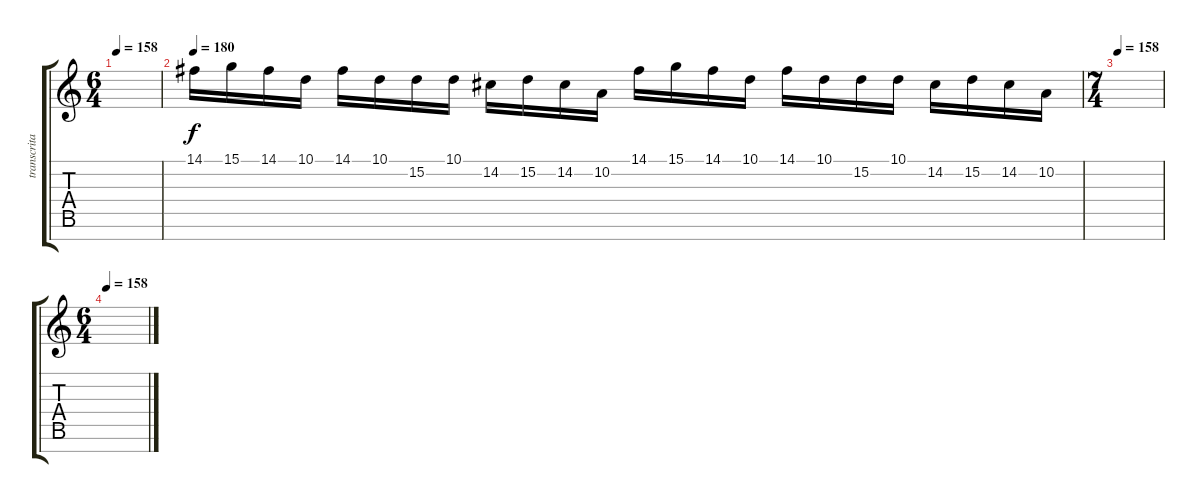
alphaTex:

\track ("transcrita por Felipe Ortiz" "transcrita") {instrument pad2warm}
\staff {score tabs}
\tuning (E4 B3 G3 D3 A2 E2 B1) {hide}
\ts (6 4)
\tempo 158
\clef g2
\ks c
|
\tempo 180
14.1.16{instrument lead2sawtooth} 15.1.16 14.1.16 10.1.16 14.1.16 10.1.16 15.2.16 10.1.16 14.2.16 15.2.16 14.2.16 10.2.16 14.1.16 15.1.16 14.1.16 10.1.16 14.1.16 10.1.16 15.2.16 10.1.16 14.2.16 15.2.16 14.2.16 10.2.16 |
\ts (7 4)
\tempo 158
|
\ts (6 4)
\tempo 158
